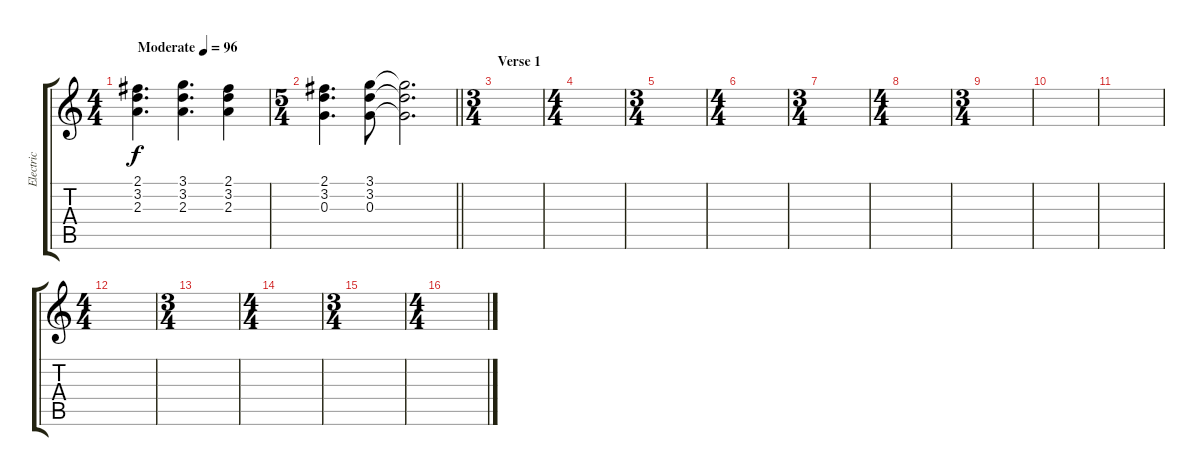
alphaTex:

\track ("Electric" "Electric") {instrument overdrivenguitar}
\staff {score tabs}
\tuning (E4 B3 G3 D3 A2 E2) {hide}
\ts (4 4)
\tempo (96 "Moderate")
\clef g2
\ks c
(2.1 3.2 2.3).4{d dy f instrument overdrivenguitar} (3.1 3.2 2.3).4{d} (2.1 3.2 2.3).4 |
\ts (5 4)
\barLineRight lightlight
(2.1 3.2 0.3).4{d} (3.1 3.2 0.3).8 (3.1{t} 3.2{t} 0.3{t}).2{d} |
\ts (3 4)
\section ("" "Verse 1")
|
\ts (4 4)
|
\ts (3 4)
|
\ts (4 4)
|
\ts (3 4)
|
\ts (4 4)
|
\ts (3 4)
|
|
|
\ts (4 4)
|
\ts (3 4)
|
\ts (4 4)
|
\ts (3 4)
|
\ts (4 4)
